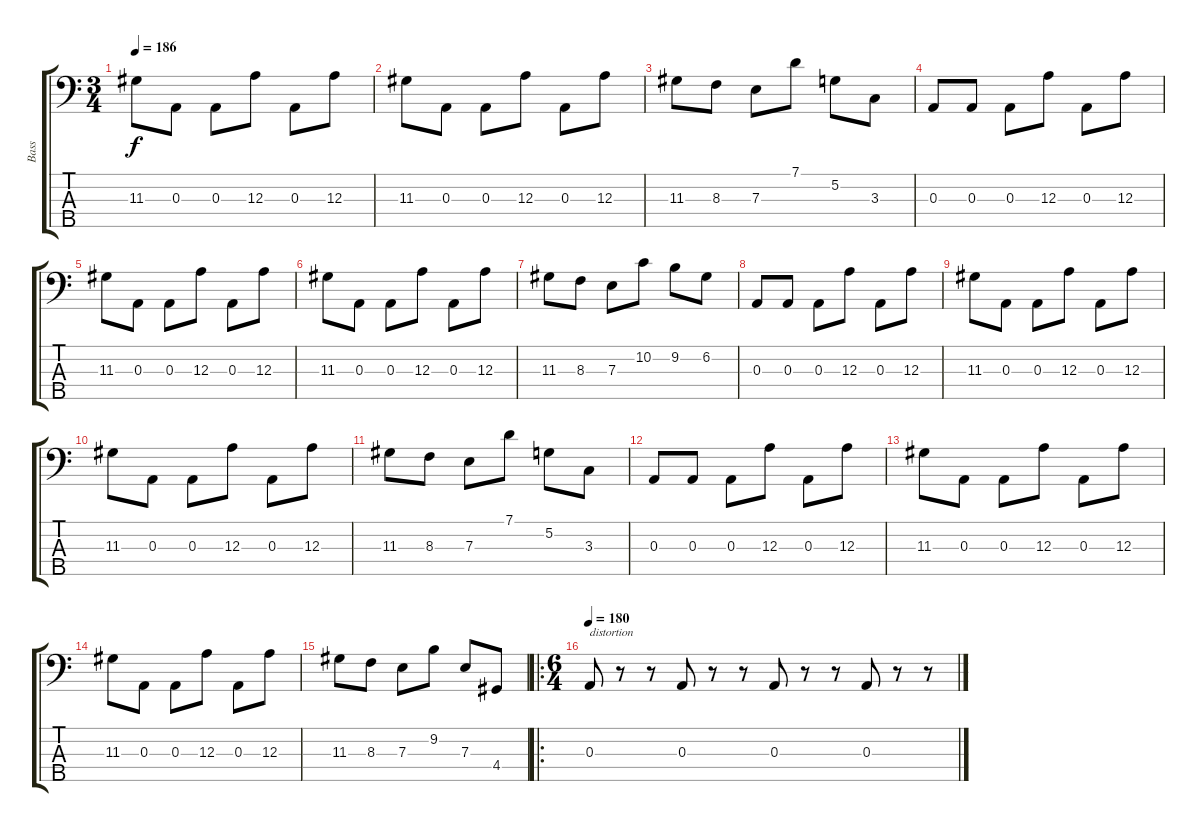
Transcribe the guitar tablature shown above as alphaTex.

\track ("Bass" "Bass") {instrument electricbassfinger}
\staff {score tabs}
\tuning (G2 D2 A1 E1 B0) {hide}
\ts (3 4)
\tempo 186
\clef f4
\ks c
11.3.8{dy f} 0.3.8 0.3.8 12.3.8 0.3.8 12.3.8 |
11.3.8 0.3.8 0.3.8 12.3.8 0.3.8 12.3.8 |
11.3.8 8.3.8 7.3.8 7.1.8 5.2.8 3.3.8 |
0.3.8 0.3.8 0.3.8 12.3.8 0.3.8 12.3.8 |
11.3.8 0.3.8 0.3.8 12.3.8 0.3.8 12.3.8 |
11.3.8 0.3.8 0.3.8 12.3.8 0.3.8 12.3.8 |
11.3.8 8.3.8 7.3.8 10.2.8 9.2.8 6.2.8 |
0.3.8 0.3.8 0.3.8 12.3.8 0.3.8 12.3.8 |
11.3.8 0.3.8 0.3.8 12.3.8 0.3.8 12.3.8 |
11.3.8 0.3.8 0.3.8 12.3.8 0.3.8 12.3.8 |
11.3.8 8.3.8 7.3.8 7.1.8 5.2.8 3.3.8 |
0.3.8 0.3.8 0.3.8 12.3.8 0.3.8 12.3.8 |
11.3.8 0.3.8 0.3.8 12.3.8 0.3.8 12.3.8 |
11.3.8 0.3.8 0.3.8 12.3.8 0.3.8 12.3.8 |
11.3.8 8.3.8 7.3.8 9.2.8 7.3.8 4.4.8 |
\ro
\ts (6 4)
\tempo 180
0.3.8{txt "distortion" volume 13 instrument lead8bassandlead} r.8 r.8 0.3.8 r.8 r.8 0.3.8 r.8 r.8 0.3.8 r.8 r.8
